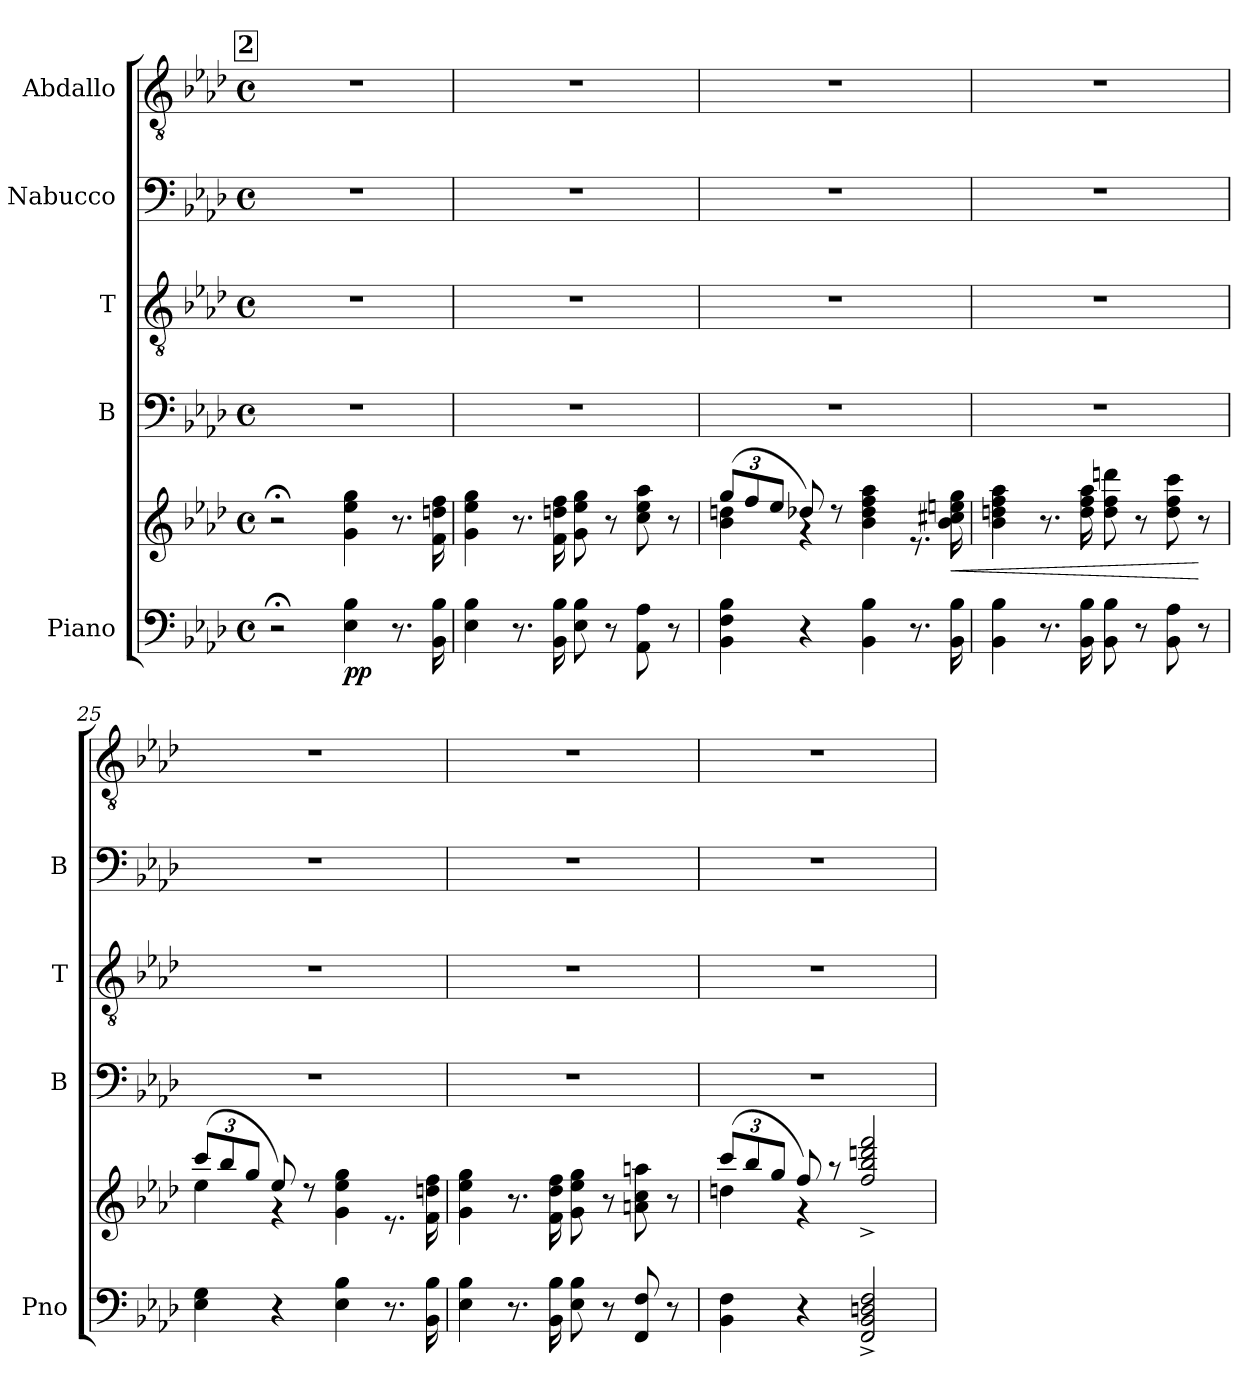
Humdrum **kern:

**kern	**kern	**dynam	**kern	**kern	**kern	**kern
*part5	*part5	*part5	*part4	*part3	*part2	*part1
*staff6	*staff5	*staff5/6	*staff4	*staff3	*staff2	*staff1
*I"Piano	*	*	*I"B	*I"T	*I"Nabucco	*I"Abdallo
*I'Pno	*	*	*I'B	*I'T	*I'B	*
*clefF4	*clefG2	*	*clefF4	*clefGv2	*clefF4	*clefGv2
*k[b-e-a-d-]	*k[b-e-a-d-]	*	*k[b-e-a-d-]	*k[b-e-a-d-]	*k[b-e-a-d-]	*k[b-e-a-d-]
*M4/4	*M4/4	*	*M4/4	*M4/4	*M4/4	*M4/4
*met(c)	*met(c)	*	*met(c)	*met(c)	*met(c)	*met(c)
!!LO:REH:place=s1:a:B:fs=14:t=2
=21	=21	=21	=21	=21	=21	=21
2r;<	2r;<	.	1r	1r	1r	1r
!	!	!LO:DY:b=2	!	!	!	!
!	!	!LO:DY:n=1:b	!	!	!	!
4E-\ 4B-\	4g\ 4ee-\ 4gg\	p p	.	.	.	.
8.r	8.r	.	.	.	.	.
16BB-\ 16B-\	16f\ 16ddn\ 16ff\	.	.	.	.	.
=22	=22	=22	=22	=22	=22	=22
4E-\ 4B-\	4g\ 4ee-\ 4gg\	.	1r	1r	1r	1r
8.r	8.r	.	.	.	.	.
16BB-\ 16B-\	16f\ 16ddn\ 16ff\	.	.	.	.	.
8E-\ 8B-\	8g\ 8ee-\ 8gg\	.	.	.	.	.
8r	8r	.	.	.	.	.
8AA-\ 8A-\	8cc\ 8ee-\ 8aa-\	.	.	.	.	.
8r	8r	.	.	.	.	.
=23	=23	=23	=23	=23	=23	=23
*	*Xbrackettup	*	*	*	*	*
*	*^	*	*	*	*	*
4BB-\ 4F\ 4B-\	(12gg/L	4b-\ 4ddn\	.	1r	1r	1r	1r
.	12ff/	.	.	.	.	.	.
.	12ee-/J	.	.	.	.	.	.
4r	8dd-X/)	4rg	.	.	.	.	.
.	8r	.	.	.	.	.	.
4BB-\ 4B-\	4b-\ 4dd-\ 4ff\ 4aa-\	2ryy	.	.	.	.	.
8.r	8.re	.	.	.	.	.	.
!	!	!	!LO:HP:b	!	!	!	!
16BB-\ 16B-\	16b-\ 16cc#X\ 16een\ 16gg\	.	<	.	.	.	.
*	*v	*v	*	*	*	*	*
=24	=24	=24	=24	=24	=24	=24
4BB-\ 4B-\	4b-\ 4ddn\ 4ff\ 4aa-\	.	1r	1r	1r	1r
8.r	8.r	.	.	.	.	.
16BB-\ 16B-\	16dd\ 16ff\ 16aa-\	.	.	.	.	.
8BB-\ 8B-\	8dd\ 8ff\ 8dddn\	.	.	.	.	.
8r	8r	.	.	.	.	.
8BB-\ 8A-\	8dd\ 8ff\ 8ccc\	.	.	.	.	.
8r	8r	[	.	.	.	.
!!LO:LB:g=z
=25	=25	=25	=25	=25	=25	=25
*	*^	*	*	*	*	*
!	!	!	!LO:DY:b=2	!	!	!	!
!	!	!	!LO:DY:n=1:b	!	!	!	!
4E-\ 4G\	(12ccc/L	4ee-\	mp mp	1r	1r	1r	1r
.	12bb-/	.	.	.	.	.	.
.	12gg/J	.	.	.	.	.	.
4r	8ee-/)	4rg	.	.	.	.	.
.	8r	.	.	.	.	.	.
4E-\ 4B-\	4g\ 4ee-\ 4gg\	2ryy	.	.	.	.	.
8.r	8.re	.	.	.	.	.	.
16BB-\ 16B-\	16f\ 16ddn\ 16ff\	.	.	.	.	.	.
*	*v	*v	*	*	*	*	*
=26	=26	=26	=26	=26	=26	=26
4E-\ 4B-\	4g\ 4ee-\ 4gg\	.	1r	1r	1r	1r
8.r	8.r	.	.	.	.	.
16BB-\ 16B-\	16f\ 16dd-\ 16ff\	.	.	.	.	.
8E-\ 8B-\	8g\ 8ee-\ 8gg\	.	.	.	.	.
8r	8r	.	.	.	.	.
8FF/ 8F/	8an\ 8cc\ 8aan\	.	.	.	.	.
8r	8r	.	.	.	.	.
=27	=27	=27	=27	=27	=27	=27
*	*^	*	*	*	*	*
4BB-\ 4F\	(12ccc/L	4ddn\	.	1r	1r	1r	1r
.	12bb-/	.	.	.	.	.	.
.	12gg/J	.	.	.	.	.	.
4r	8ff/)	4rg	.	.	.	.	.
.	8r	.	.	.	.	.	.
2FF/^ 2BB-/^ 2Dn/^ 2F/^	2ff/^ 2bb-/^ 2dddn/^ 2fff/^	2ryy	.	.	.	.	.
*	*v	*v	*	*	*	*	*
=	=	=	=	=	=	=
*-	*-	*-	*-	*-	*-	*-
